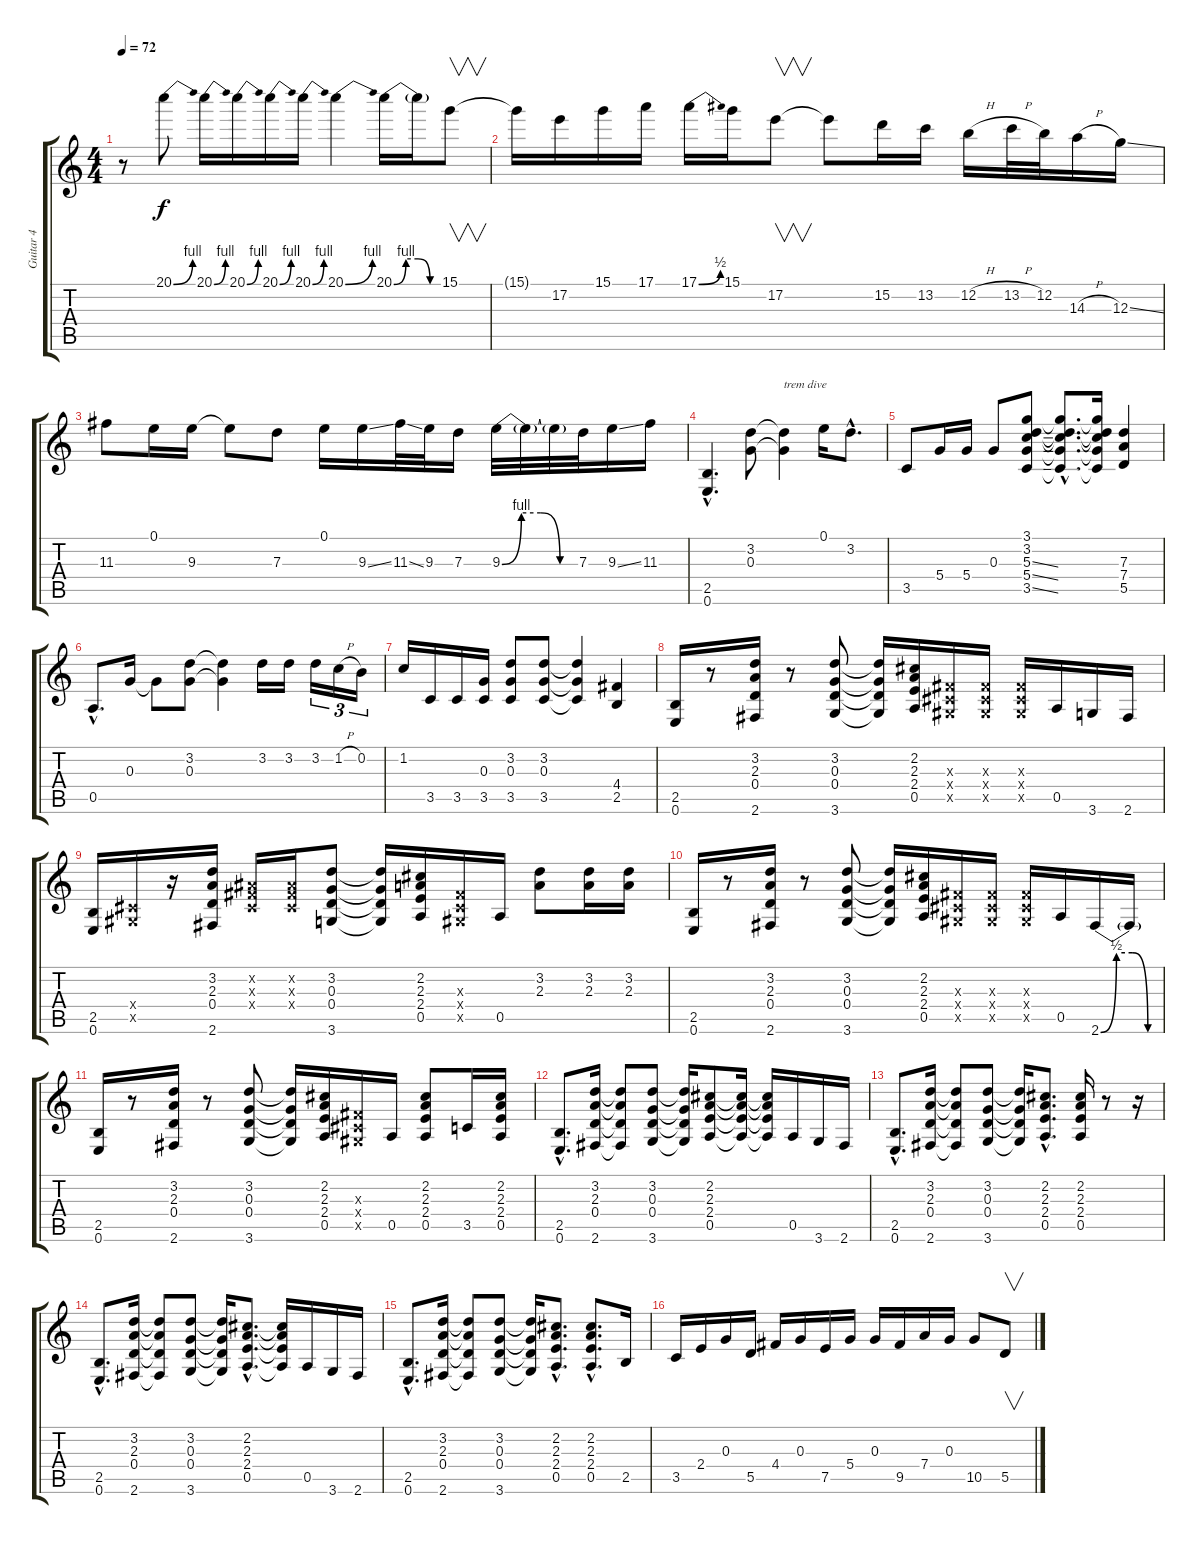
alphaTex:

\track ("Guitar 4" "Guitar 4") {instrument distortionguitar}
\staff {score tabs}
\tuning (E4 B3 G3 D3 A2 E2) {hide}
\ts (4 4)
\tempo 72
\clef g2
\ks c
r.8{dy f} 20.1{be (bend 0 0 60 4)}.8 20.1{be (bend 0 0 60 4)}.16 20.1{be (bend 0 0 60 4)}.16 20.1{be (bend 0 0 60 4)}.16 20.1{be (bend 0 0 60 4)}.16 20.1{be (bend 0 0 60 4)}.4 20.1{be (custom 0 0 15 4 30 4 45 0 60 0)}.16 20.1{t}.16 15.1.8{v} |
15.1{t}.16 17.2.16 15.1.16 17.1.16 17.1{be (bend 0 0 60 2)}.16 15.1.16 17.2.8{v} 17.2{t}.8 15.2.16 13.2.16 12.2{h}.16 13.2{h}.32 12.2.32 14.3{h}.16 12.3{ss}.16 |
11.3.8 0.1.16 9.3.16 9.3{t}.8 7.3.8 0.1.16 9.3{ss}.16 11.3{ss}.32 9.3.32 7.3.16 9.3{be (custom 0 0 15 4 30 4 45 0 60 0)}.32 9.3{t}.32 9.3{t}.32 7.3.32 9.3{ss}.16 11.3.16 |
(2.5{hac} 0.6{hac}).4{d} (3.2 0.3).8 (3.2{t} 0.3{t}).4{txt "trem dive"} 0.1.16 3.2{hac}.8{d} |
3.5.8 5.4.16 5.4.16 0.3.8 (3.1 3.2 5.3{ss} 5.4{ss} 3.5{ss}).8 (3.1{hac t} 3.2{hac t} 5.3{hac t} 5.4{hac t} 3.5{hac t}).8{d} (3.1{t} 3.2{t} 5.3{t} 5.4{t} 3.5{t}).16 (7.3 7.4 5.5).4 |
0.5{hac}.8{d} 0.3.16 0.3{t}.8 (3.2 0.3).8 (3.2{t} 0.3{t}).4 3.2.16 3.2.16 3.2.16{tu (3 2)} 1.2{h}.16{tu (3 2)} 0.2.16{tu (3 2)} |
1.2.16 3.5.16 3.5.16 (0.3 3.5).16 (3.2 0.3 3.5).8 (3.2 0.3 3.5).8 (3.2{t} 0.3{t} 3.5{t}).4 (4.4 2.5).4 |
(2.5 0.6).16 r.8 (3.2 2.3 0.4 2.6).16 r.8 (3.2 0.3 0.4 3.6).8 (3.2{t} 0.3{t} 0.4{t} 3.6{t}).16 (2.2 2.3 2.4 0.5).16 (-1.3{x} -1.4{x} -1.5{x}).16 (-1.3{x} -1.4{x} -1.5{x}).16 (-1.3{x} -1.4{x} -1.5{x}).16 0.5.16 3.6.16 2.6.16 |
(2.5 0.6).16 (-1.4{x} -1.5{x}).16 r.16 (3.2 2.3 0.4 2.6).16 (-1.2{x} -1.3{x} -1.4{x}).16 (-1.2{x} -1.3{x} -1.4{x}).16 (3.2 0.3 0.4 3.6).8 (3.2{t} 0.3{t} 0.4{t} 3.6{t}).16 (2.2 2.3 2.4 0.5).16 (-1.3{x} -1.4{x} -1.5{x}).16 0.5.16 (3.2 2.3).8 (3.2 2.3).16 (3.2 2.3).16 |
(2.5 0.6).16 r.8 (3.2 2.3 0.4 2.6).16 r.8 (3.2 0.3 0.4 3.6).8 (3.2{t} 0.3{t} 0.4{t} 3.6{t}).16 (2.2 2.3 2.4 0.5).16 (-1.3{x} -1.4{x} -1.5{x}).16 (-1.3{x} -1.4{x} -1.5{x}).16 (-1.3{x} -1.4{x} -1.5{x}).16 0.5.16 2.6{be (custom 0 0 15 2 30 2 45 0 60 0)}.16 2.6{t}.16 |
(2.5 0.6).16 r.8 (3.2 2.3 0.4 2.6).16 r.8 (3.2 0.3 0.4 3.6).8 (3.2{t} 0.3{t} 0.4{t} 3.6{t}).16 (2.2 2.3 2.4 0.5).16 (-1.3{x} -1.4{x} -1.5{x}).16 0.5.16 (2.2 2.3 2.4 0.5).8 3.5.16 (2.2 2.3 2.4 0.5).16 |
(2.5{hac} 0.6{hac}).8{d} (3.2 2.3 0.4 2.6).16 (3.2{t} 2.3{t} 0.4{t} 2.6{t}).8 (3.2 0.3 0.4 3.6).8 (3.2{t} 0.3{t} 0.4{t} 3.6{t}).16 (2.2 2.3 2.4 0.5).8 (2.2{t} 2.3{t} 2.4{t} 0.5{t}).16 (2.2{t} 2.3{t} 2.4{t} 0.5{t}).16 0.5.16 3.6.16 2.6.16 |
(2.5{hac} 0.6{hac}).8{d} (3.2 2.3 0.4 2.6).16 (3.2{t} 2.3{t} 0.4{t} 2.6{t}).8 (3.2 0.3 0.4 3.6).8 (3.2{t} 0.3{t} 0.4{t} 3.6{t}).16 (2.2{hac} 2.3{hac} 2.4{hac} 0.5{hac}).8{d} (2.2 2.3 2.4 0.5).16 r.8 r.16 |
(2.5{hac} 0.6{hac}).8{d} (3.2 2.3 0.4 2.6).16 (3.2{t} 2.3{t} 0.4{t} 2.6{t}).8 (3.2 0.3 0.4 3.6).8 (3.2{t} 0.3{t} 0.4{t} 3.6{t}).16 (2.2{hac} 2.3{hac} 2.4{hac} 0.5{hac}).8{d} (2.2{t} 2.3{t} 2.4{t} 0.5{t}).16 0.5.16 3.6.16 2.6.16 |
(2.5{hac} 0.6{hac}).8{d} (3.2 2.3 0.4 2.6).16 (3.2{t} 2.3{t} 0.4{t} 2.6{t}).8 (3.2 0.3 0.4 3.6).8 (3.2{t} 0.3{t} 0.4{t} 3.6{t}).16 (2.2{hac} 2.3{hac} 2.4{hac} 0.5{hac}).8{d} (2.2{hac} 2.3{hac} 2.4{hac} 0.5{hac}).8{d} 2.5.16 |
3.5.16 2.4.16 0.3.16 5.5.16 4.4.16 0.3.16 7.5.16 5.4.16 0.3.16 9.5.16 7.4.16 0.3.16 10.5.8 5.5.8{v}
